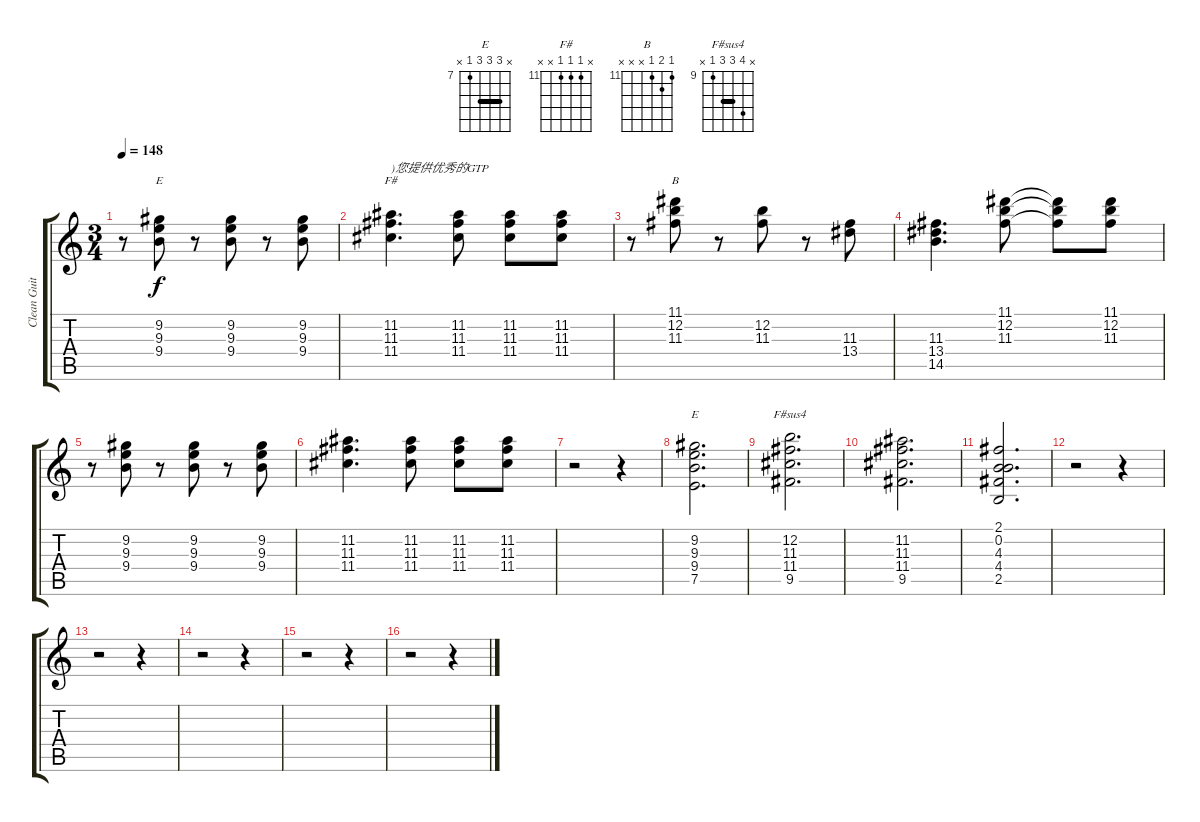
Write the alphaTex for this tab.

\track ("Clean Guitar 2" "Clean Guit") {instrument electricguitarclean}
\staff {score tabs}
\tuning (E4 B3 G3 D3 A2 E2) {hide}
\chord ("E" x 9 9 9 x x) {firstfret 9}
\chord ("F#" x 11 11 11 x x) {firstfret 11}
\chord ("B" 11 12 11 x x x) {firstfret 11}
\chord ("E" x 9 9 9 7 x) {firstfret 7 barre 9}
\chord ("F#sus4" x 12 11 11 9 x) {firstfret 9 barre 11}
\ts (3 4)
\tempo 148
\clef g2
\ks c
r.8{dy f} (9.2 9.3 9.4).8{ch "E"} r.8 (9.2 9.3 9.4).8 r.8 (9.2 9.3 9.4).8 |
(11.2 11.3 11.4).4{d ch "F#" txt ")您提供优秀的GTP"} (11.2 11.3 11.4).8 (11.2 11.3 11.4).8 (11.2 11.3 11.4).8 |
r.8 (11.1 12.2 11.3).8{ch "B"} r.8 (12.2 11.3).8 r.8 (11.3 13.4).8 |
(11.3 13.4 14.5).4{d} (11.1 12.2 11.3).8 (11.1{t} 12.2{t} 11.3{t}).8 (11.1 12.2 11.3).8 |
r.8 (9.2 9.3 9.4).8 r.8 (9.2 9.3 9.4).8 r.8 (9.2 9.3 9.4).8 |
(11.2 11.3 11.4).4{d} (11.2 11.3 11.4).8 (11.2 11.3 11.4).8 (11.2 11.3 11.4).8 |
r.2 r.4 |
(9.2 9.3 9.4 7.5).2{d ch "E"} |
(12.2 11.3 11.4 9.5).2{d ch "F#sus4"} |
(11.2 11.3 11.4 9.5).2{d} |
(2.1 0.2 4.3 4.4 2.5).2{d} |
r.2 r.4 |
r.2 r.4 |
r.2 r.4 |
r.2 r.4 |
r.2 r.4
